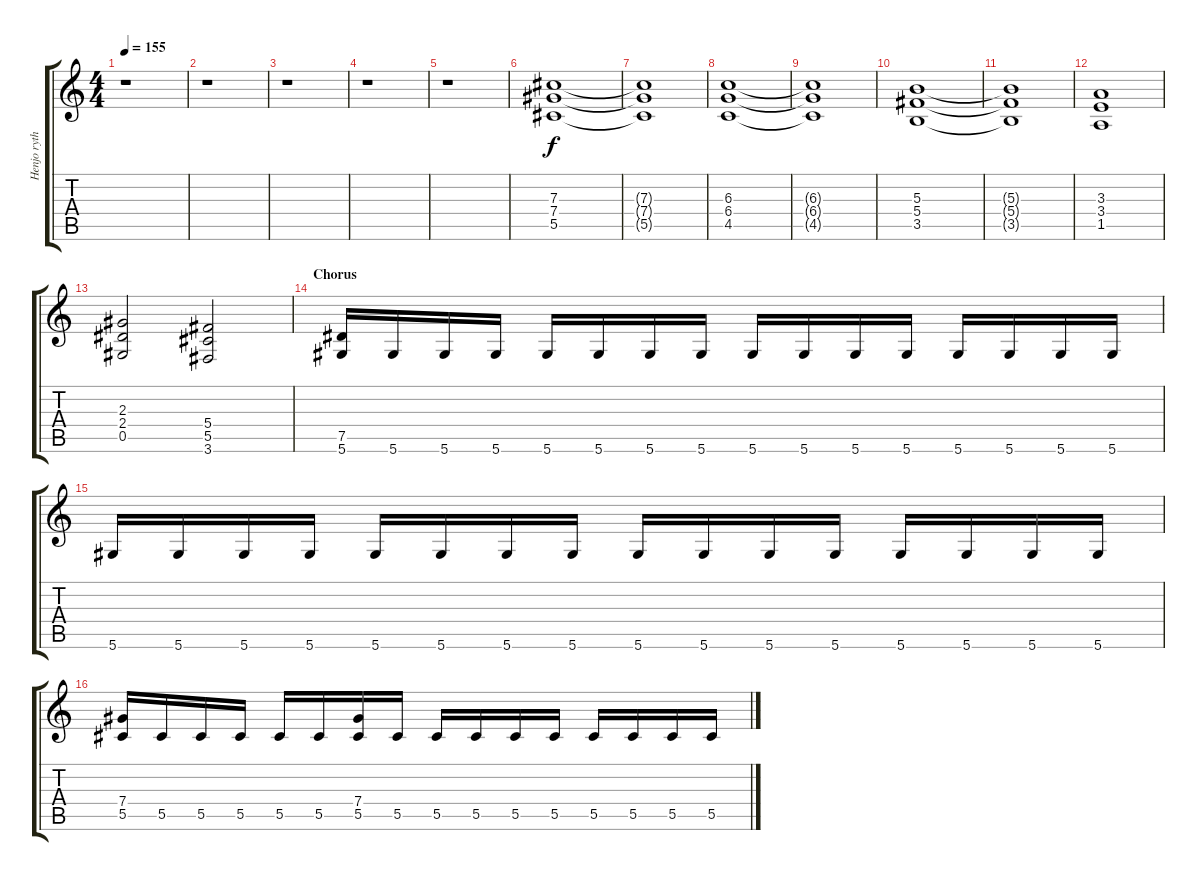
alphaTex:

\track ("Henjo rythm" "Henjo ryth") {instrument distortionguitar}
\staff {score tabs}
\tuning (Eb4 Bb3 Gb3 Db3 Ab2 Eb2) {hide}
\ts (4 4)
\tempo 155
\clef g2
\ks c
r.1{dy f} |
r.1 |
r.1 |
r.1 |
r.1 |
(7.3 7.4 5.5).1 |
(7.3{t} 7.4{t} 5.5{t}).1 |
(6.3 6.4 4.5).1 |
(6.3{t} 6.4{t} 4.5{t}).1 |
(5.3 5.4 3.5).1 |
(5.3{t} 5.4{t} 3.5{t}).1 |
(3.3 3.4 1.5).1 |
(2.3 2.4 0.5).2 (5.4 5.5 3.6).2 |
\section ("" "Chorus")
(7.5 5.6).16 5.6.16 5.6.16 5.6.16 5.6.16 5.6.16 5.6.16 5.6.16 5.6.16 5.6.16 5.6.16 5.6.16 5.6.16 5.6.16 5.6.16 5.6.16 |
5.6.16 5.6.16 5.6.16 5.6.16 5.6.16 5.6.16 5.6.16 5.6.16 5.6.16 5.6.16 5.6.16 5.6.16 5.6.16 5.6.16 5.6.16 5.6.16 |
(7.4 5.5).16 5.5.16 5.5.16 5.5.16 5.5.16 5.5.16 (7.4 5.5).16 5.5.16 5.5.16 5.5.16 5.5.16 5.5.16 5.5.16 5.5.16 5.5.16 5.5.16
